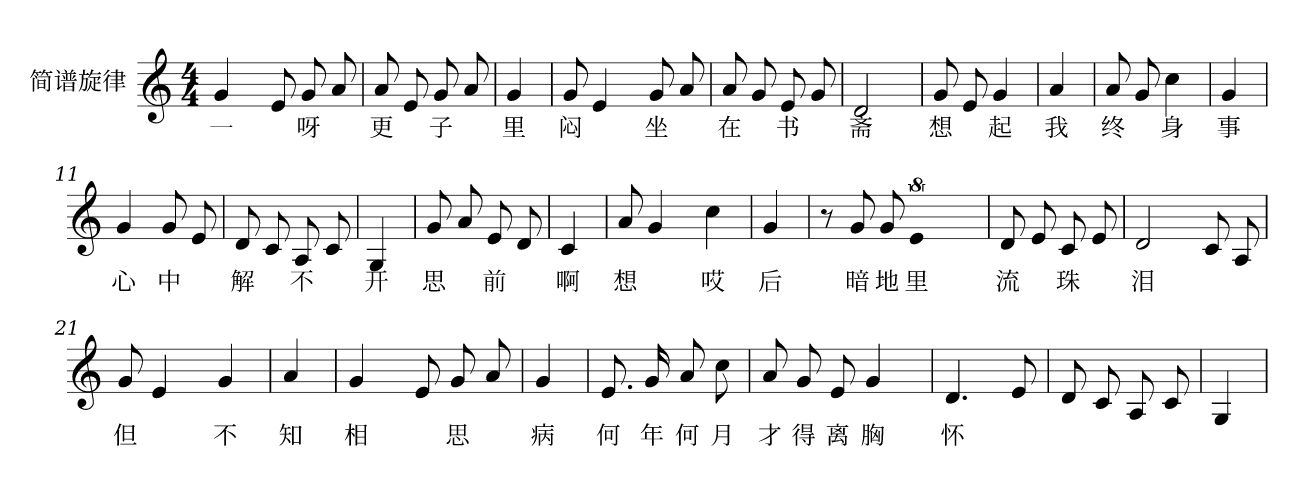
**kern	**text
*part1	*part1
*staff1	*staff1
*I"简谱旋律	*
*k[]	*
*M4/4	*
=1	=1
!LO:N:vis=4	!
4.g	一
8e	.
8g	呀
8a	.
=2	=2
8a	更
8e	.
8g	子
8a	.
=3	=3
4g	里
=4	=4
8g	闷
!LO:N:vis=4	!
4.e	.
8g	坐
8a	.
=5	=5
8a	在
8g	.
8e	书
8g	.
=6	=6
2d	斋
=7	=7
8g	想
8e	.
4g	起
=8	=8
4a	我
=9	=9
8a	终
8g	.
4cc	身
=10	=10
4g	事
=11	=11
4g	心
8g	中
8e	.
=12	=12
8d	解
8c	.
8A	不
8c	.
=13	=13
4G	开
=14	=14
8g	思
8a	.
8e	前
8d	.
=15	=15
4c	啊
=16	=16
8a	想
!LO:N:vis=4	!
4.g	.
4cc	哎
=17	=17
4g	后
=18	=18
8r	.
8g	暗
8g	地
!LO:N:vis=2	!
8%5e	里
=19	=19
8d	流
8e	.
8c	珠
8e	.
=20	=20
2d	泪
8c	.
8A	.
=21	=21
8g	但
!LO:N:vis=4	!
4.e	.
4g	不
=22	=22
4a	知
=23	=23
!LO:N:vis=4	!
4.g	相
8e	.
8g	思
8a	.
=24	=24
4g	病
=25	=25
8.e	何
16g	年
8a	何
8cc	月
=26	=26
8a	才
8g	得
8e	离
!LO:N:vis=4	!
4.g	胸
=27	=27
4.d	怀
8e	.
=28	=28
8d	.
8c	.
8A	.
8c	.
=29	=29
4G	.
=	=
*-	*-
